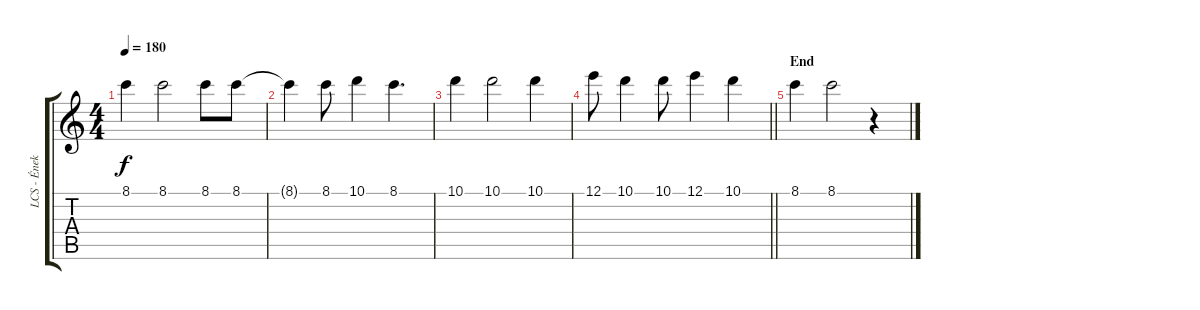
\track ("LCS - Ének" "LCS - Ének") {instrument electricguitarclean}
\staff {score tabs}
\tuning (E4 B3 G3 D3 A2 E2) {hide}
\ts (4 4)
\tempo 180
\clef g2
\ks c
8.1.4{dy f} 8.1.2 8.1.8 8.1.8 |
8.1{t}.4 8.1.8 10.1.4 8.1.4{d} |
10.1.4 10.1.2 10.1.4 |
\barLineRight lightlight
12.1.8 10.1.4 10.1.8 12.1.4 10.1.4 |
\section ("" "End")
8.1.4 8.1.2 r.4
